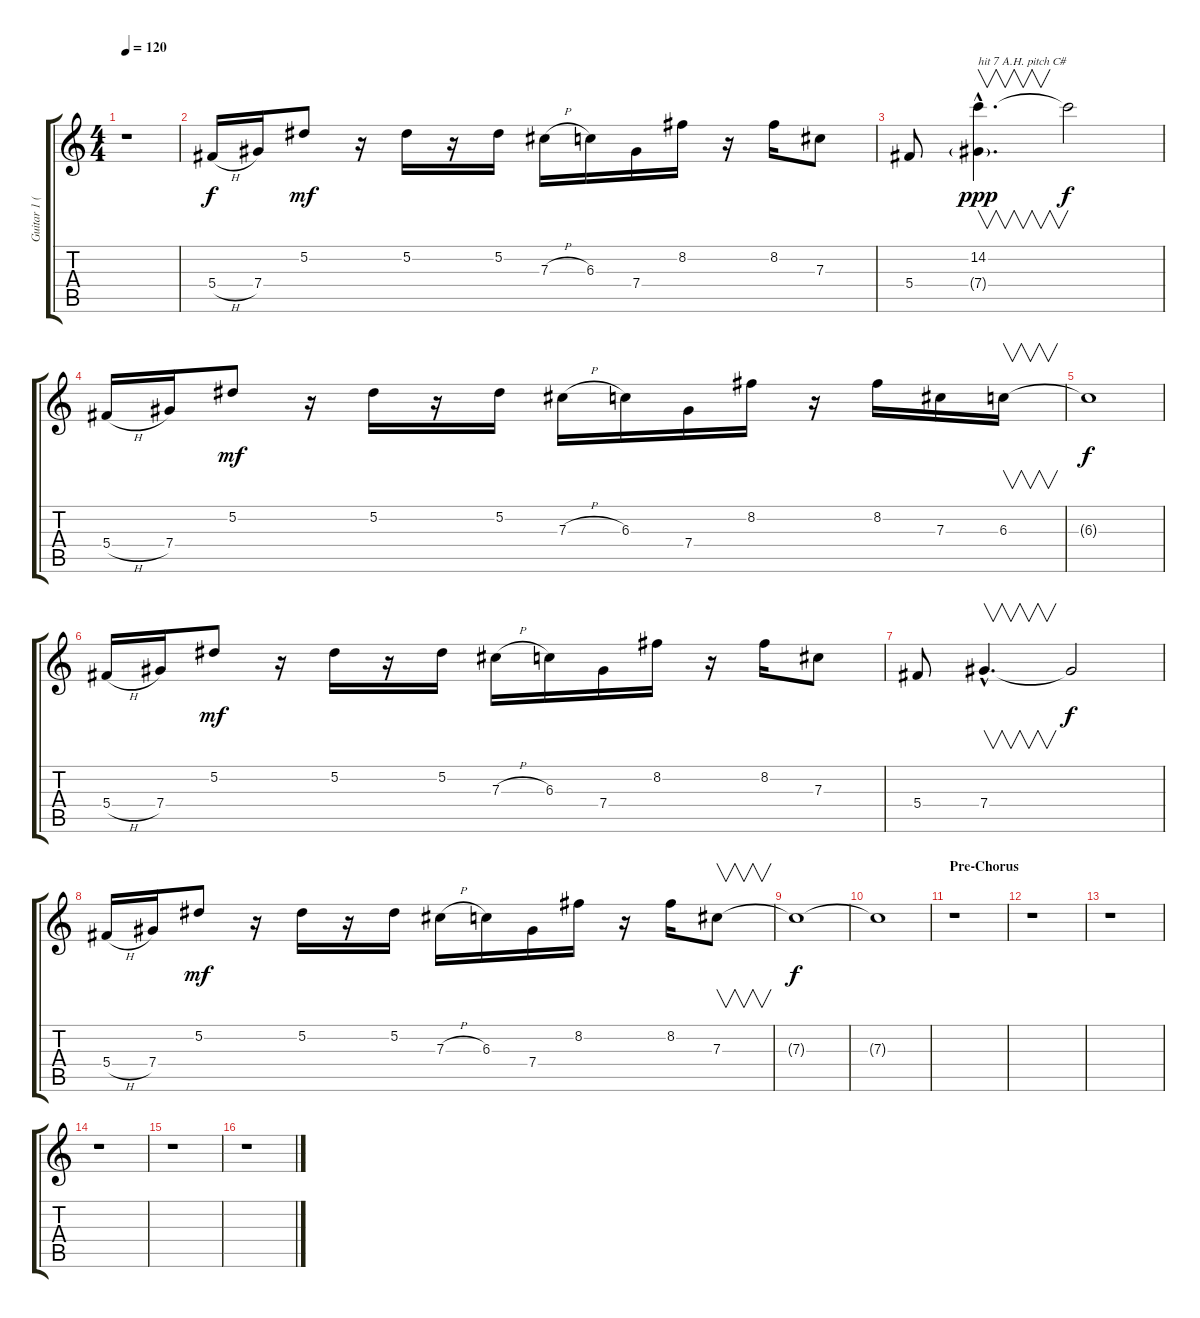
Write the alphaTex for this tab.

\track ("Guitar 1 (Slash)" "Guitar 1 (") {instrument overdrivenguitar}
\staff {score tabs}
\tuning (Eb4 Bb3 Gb3 Db3 Ab2 Eb2) {hide}
\ts (4 4)
\tempo 120
\clef g2
\ks c
r.1{dy f} |
5.4{h}.16 7.4.16 5.2.8{dy mf} r.16 5.2.16 r.16 5.2.16 7.3{h}.16 6.3.16 7.4.16 8.2.16 r.16 8.2.16 7.3.8 |
5.4.8 (14.2{hac} 7.4{g hac}).4{v d txt "hit 7 A.H. pitch C#" dy ppp} 14.2{t}.2{dy f} |
5.4{h}.16 7.4.16 5.2.8{dy mf} r.16 5.2.16 r.16 5.2.16 7.3{h}.16 6.3.16 7.4.16 8.2.16 r.16 8.2.16 7.3.16 6.3.16{v} |
6.3{t}.1{dy f} |
5.4{h}.16 7.4.16 5.2.8{dy mf} r.16 5.2.16 r.16 5.2.16 7.3{h}.16 6.3.16 7.4.16 8.2.16 r.16 8.2.16 7.3.8 |
5.4.8 7.4{hac}.4{v d} 7.4{t}.2{dy f} |
5.4{h}.16 7.4.16 5.2.8{dy mf} r.16 5.2.16 r.16 5.2.16 7.3{h}.16 6.3.16 7.4.16 8.2.16 r.16 8.2.16 7.3.8{v} |
7.3{t}.1{dy f} |
7.3{t}.1 |
\section ("" "Pre-Chorus")
r.1 |
r.1 |
r.1 |
r.1 |
r.1 |
r.1
